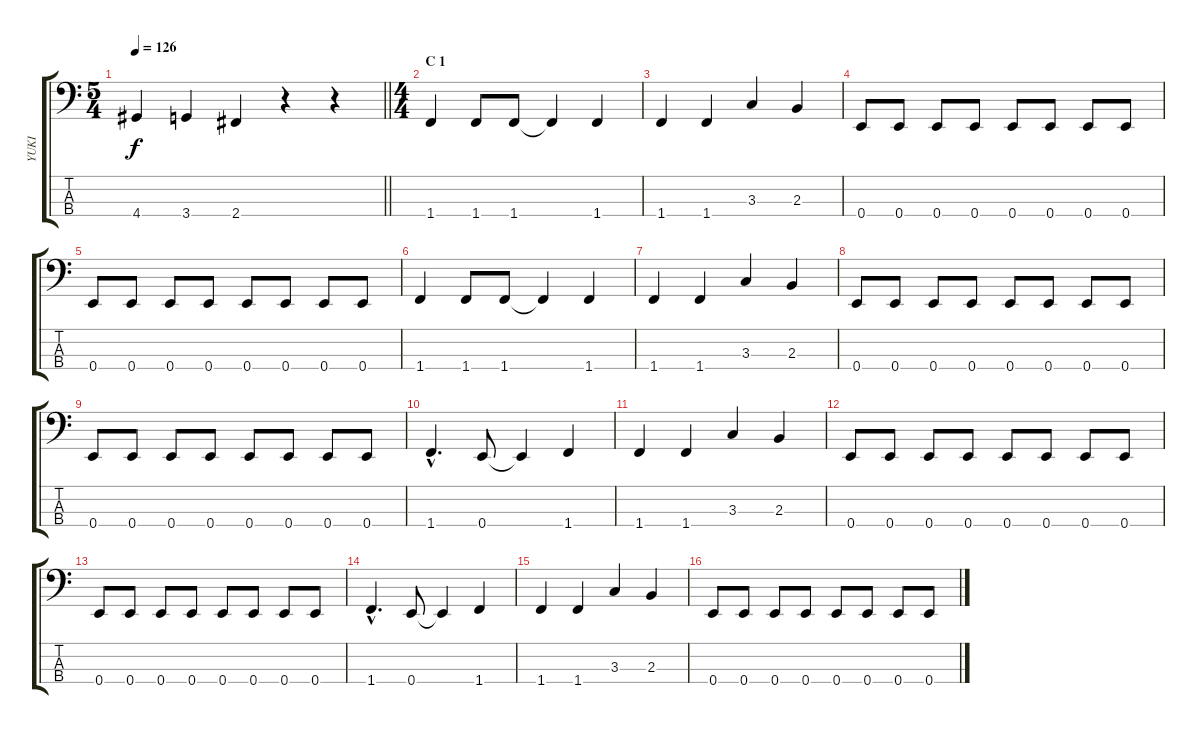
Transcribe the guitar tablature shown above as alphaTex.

\track ("YUKI" "YUKI") {instrument electricbasspick}
\staff {score tabs}
\tuning (G2 D2 A1 E1) {hide}
\ts (5 4)
\tempo 126
\clef f4
\barLineRight lightlight
\ks c
4.4.4{dy f} 3.4.4 2.4.4 r.4 r.4 |
\ts (4 4)
\section ("" "C 1")
1.4.4 1.4.8 1.4.8 1.4{t}.4 1.4.4 |
1.4.4 1.4.4 3.3.4 2.3.4 |
0.4.8 0.4.8 0.4.8 0.4.8 0.4.8 0.4.8 0.4.8 0.4.8 |
0.4.8 0.4.8 0.4.8 0.4.8 0.4.8 0.4.8 0.4.8 0.4.8 |
1.4.4 1.4.8 1.4.8 1.4{t}.4 1.4.4 |
1.4.4 1.4.4 3.3.4 2.3.4 |
0.4.8 0.4.8 0.4.8 0.4.8 0.4.8 0.4.8 0.4.8 0.4.8 |
0.4.8 0.4.8 0.4.8 0.4.8 0.4.8 0.4.8 0.4.8 0.4.8 |
1.4{hac}.4{d} 0.4.8 0.4{t}.4 1.4.4 |
1.4.4 1.4.4 3.3.4 2.3.4 |
0.4.8 0.4.8 0.4.8 0.4.8 0.4.8 0.4.8 0.4.8 0.4.8 |
0.4.8 0.4.8 0.4.8 0.4.8 0.4.8 0.4.8 0.4.8 0.4.8 |
1.4{hac}.4{d} 0.4.8 0.4{t}.4 1.4.4 |
1.4.4 1.4.4 3.3.4 2.3.4 |
0.4.8 0.4.8 0.4.8 0.4.8 0.4.8 0.4.8 0.4.8 0.4.8
